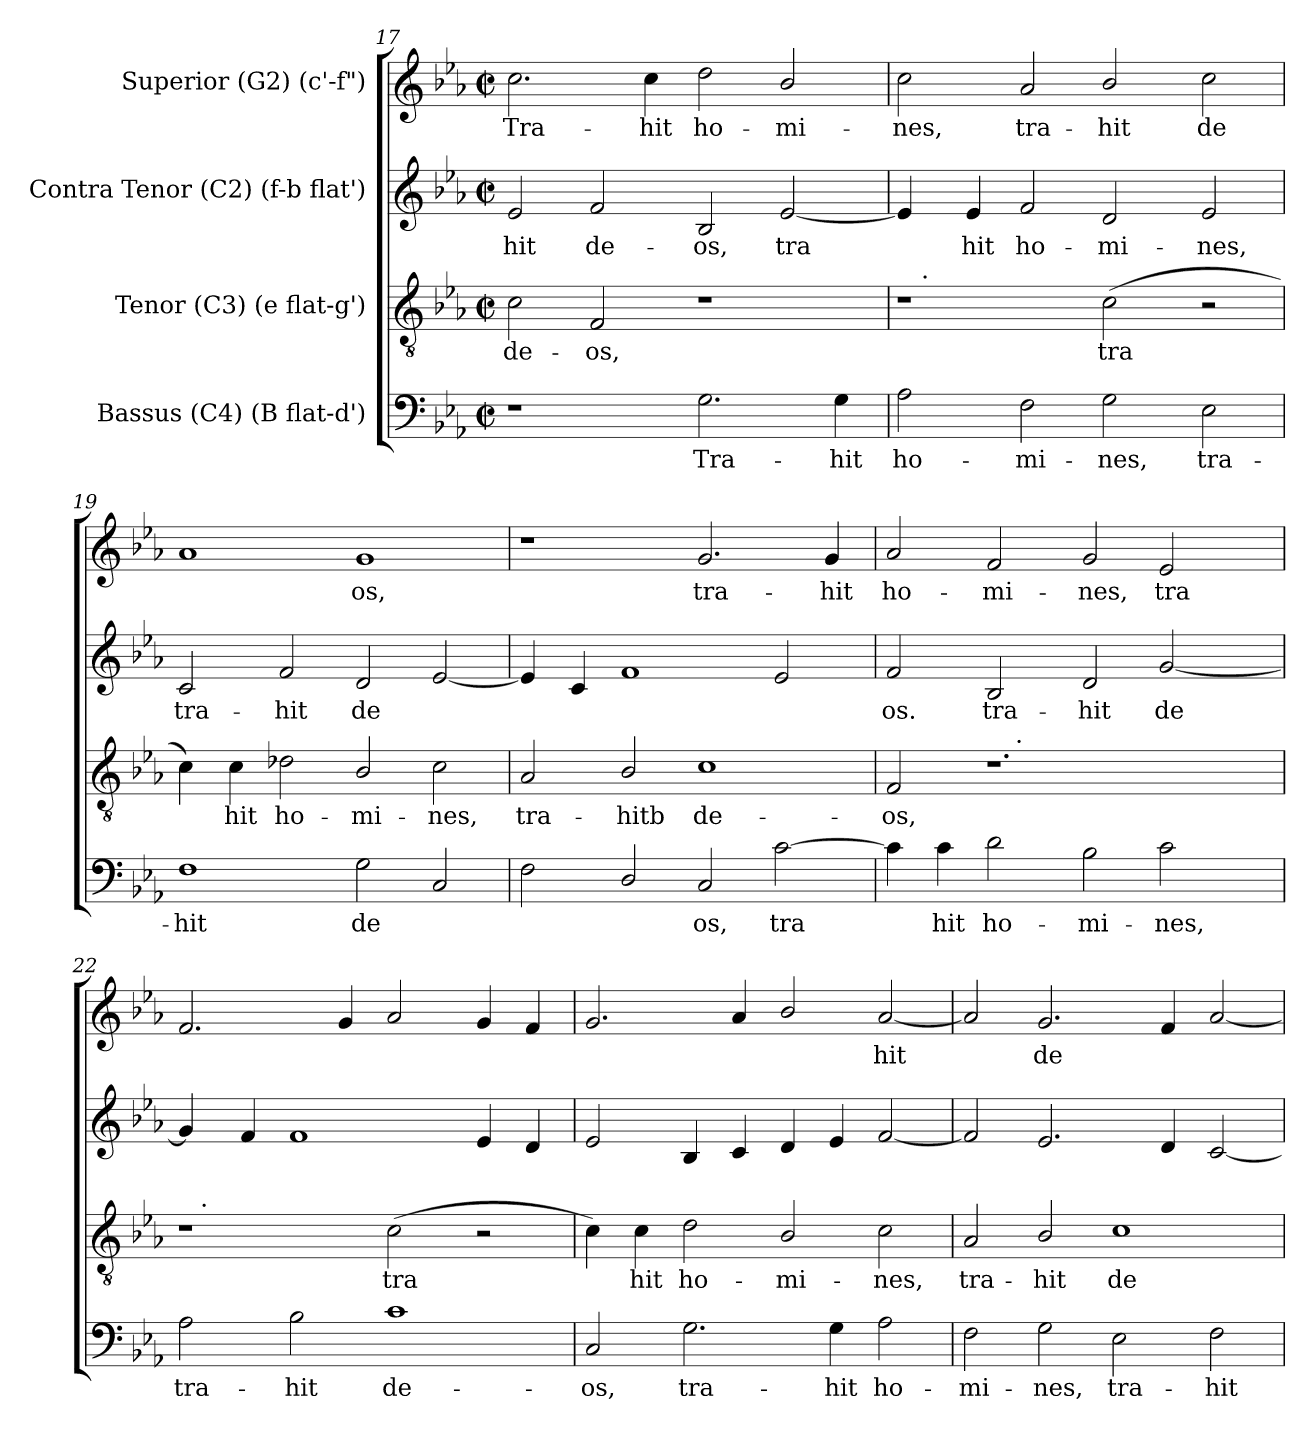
**kern	**text	**kern	**text	**kern	**text	**kern	**text
*part4	*part4	*part3	*part3	*part2	*part2	*part1	*part1
*staff4	*staff4	*staff3	*staff3	*staff2	*staff2	*staff1	*staff1
*I"Bassus (C4)  (B flat-d')	*	*I"Tenor (C3)  (e flat-g')	*	*I"Contra Tenor (C2)  (f-b flat')	*	*I"Superior (G2)  (c'-f")	*
!!LO:LB:g=z
*clefF4	*	*clefGv2	*	*clefG2	*	*clefG2	*
*k[b-e-a-]	*	*k[b-e-a-]	*	*k[b-e-a-]	*	*k[b-e-a-]	*
*E-:	*	*E-:	*	*E-:	*	*E-:	*
*M2/2	*	*M2/2	*	*M2/2	*	*M2/2	*
*met(c|)	*	*met(c|)	*	*met(c|)	*	*met(c|)	*
=17	=17	=17	=17	=17	=17	=17	=17
!	!	!	!LO:LY:b:cj	!	!LO:LY:b:cj	!	!LO:LY:b
1r	.	2c\	de-	2e-/	-hit	2.cc\	Tra-
!	!	!	!LO:LY:b:cj	!	!LO:LY:b:cj	!	!
.	.	2F/	-os,	2f/	de-	.	.
!	!	!	!	!	!	!	!LO:LY:b
.	.	.	.	.	.	4cc\	-hit
!	!LO:LY:b:cj	!	!	!	!LO:LY:b:cj	!	!LO:LY:b
2.G\	Tra-	1r	.	2B-/	-os,	2dd\	ho-
!	!	!	!	!	!LO:LY:b:cj	!	!LO:LY:b
.	.	.	.	[<2e-/	tra-	2b-/	-mi-
!	!LO:LY:b:cj	!	!	!	!	!	!
4G\	-hit	.	.	.	.	.	.
=18	=18	=18	=18	=18	=18	=18	=18
!	!LO:LY:b:cj	!	!	!	!LO:LY:b:cj	!	!LO:LY:b
*	*	*^	*	*	*	*	*
2A-\	ho-	1r	16ryy	.	4e-/]	--	2cc\	-nes,
!	!	!	!LO:TX:a:t=.	!	!	!	!	!
.	.	.	1ryy	.	.	.	.	.
!	!	!	!	!	!	!LO:LY:b:cj	!	!
.	.	.	.	.	4e-/	-hit	.	.
!	!LO:LY:b:cj	!	!	!	!	!LO:LY:b:cj	!	!LO:LY:b
2F\	-mi-	.	.	.	2f/	ho-	2a-/	tra-
!	!LO:LY:b:cj	!	!	!LO:LY:b:cj	!	!LO:LY:b:cj	!	!LO:LY:b
2G\	-nes,	(>2c\	.	tra-	2d/	-mi-	2b-/	-hit
.	.	.	2...ryy	.	.	.	.	.
!	!LO:LY:b:cj	!	!	!	!	!LO:LY:b:cj	!	!LO:LY:b
2E-\	tra-	2r	.	.	2e-/	-nes,	2cc\	de-
=19	=19	=19	=19	=19	=19	=19	=19	=19
!	!LO:LY:b:cj	!	!	!LO:LY:b:cj	!	!LO:LY:b:cj	!	!LO:LY:b
*	*	*v	*v	*	*	*	*	*
1F	-hit	4c\)	--	2c/	tra-	1a-	--
!	!	!	!LO:LY:b:cj	!	!	!	!
.	.	4c\	-hit	.	.	.	.
!	!	!	!LO:LY:b:cj	!	!LO:LY:b:cj	!	!
.	.	2d-X\	ho-	2f/	-hit	.	.
!	!LO:LY:b:cj	!	!LO:LY:b:cj	!	!LO:LY:b:cj	!	!LO:LY:b
2G\	de-	2B-/	-mi-	2d/	de-	1g	-os,
!	!LO:LY:b:cj	!	!LO:LY:b:cj	!	!LO:LY:b:cj	!	!
2C/	--	2c\	-nes,	[<2e-/	--	.	.
=20	=20	=20	=20	=20	=20	=20	=20
!	!LO:LY:b:cj	!	!LO:LY:b:cj	!	!LO:LY:b:cj	!	!
2F\	--	2A-/	tra-	4e-/]	--	1r	.
!	!	!	!	!	!LO:LY:b:cj	!	!
.	.	.	.	4c/	--	.	.
!	!LO:LY:b:cj	!	!LO:LY:b:cj	!	!LO:LY:b:cj	!	!
2D/	--	2B-/	-hitb	1f	--	.	.
!	!LO:LY:b:cj	!	!LO:LY:b:cj	!	!	!	!LO:LY:b
2C/	-os,	1c	de-	.	.	2.g/	tra-
!	!LO:LY:b:cj	!	!	!	!LO:LY:b:cj	!	!
[<2c\	tra-	.	.	2e-/	--	.	.
!	!	!	!	!	!	!	!LO:LY:b
.	.	.	.	.	.	4g/	-hit
!!LO:PB:g=z
=21	=21	=21	=21	=21	=21	=21	=21
!	!LO:LY:b:cj	!	!LO:LY:b:cj	!	!LO:LY:b:cj	!	!LO:LY:b
*	*	*^	*	*	*	*	*
4c\]	--	2F/	2ryy	-os,	2f/	-os.	2a-/	ho-
!	!LO:LY:b:cj	!	!	!	!	!	!	!
4c\	-hit	.	.	.	.	.	.	.
!	!LO:LY:b:cj	!	!	!	!	!LO:LY:b:cj	!	!LO:LY:b
2d\	ho-	1.r	16.ryy	.	2B-/	tra-	2f/	-mi-
!	!	!	!LO:TX:a:t=.	!	!	!	!	!
.	.	.	1ryy	.	.	.	.	.
!	!LO:LY:b:cj	!	!	!	!	!LO:LY:b:cj	!	!LO:LY:b
2B-\	-mi-	.	.	.	2d/	-hit	2g/	-nes,
!	!LO:LY:b:cj	!	!	!	!	!LO:LY:b:cj	!	!LO:LY:b
2c\	-nes,	.	.	.	[<2g/	de-	2e-/	tra-
.	.	.	4ryy	.	.	.	.	.
.	.	.	8ryy	.	.	.	.	.
.	.	.	32ryy	.	.	.	.	.
=22	=22	=22	=22	=22	=22	=22	=22	=22
!	!LO:LY:b:cj	!	!	!	!	!LO:LY:b:cj	!	!LO:LY:b
2A-\	tra-	1r	16ryy	.	4g/]	--	2.f/	--
!	!	!	!LO:TX:a:t=.	!	!	!	!	!
.	.	.	1ryy	.	.	.	.	.
!	!	!	!	!	!	!LO:LY:b:cj	!	!
.	.	.	.	.	4f/	--	.	.
!	!LO:LY:b:cj	!	!	!	!	!LO:LY:b:cj	!	!
2B-\	-hit	.	.	.	1f	--	.	.
!	!	!	!	!	!	!	!	!LO:LY:b
.	.	.	.	.	.	.	4g/	--
!	!LO:LY:b:cj	!	!	!LO:LY:b:cj	!	!	!	!LO:LY:b
1c	de-	(>2c\	.	tra-	.	.	2a-/	--
.	.	.	2...ryy	.	.	.	.	.
!	!	!	!	!	!	!LO:LY:b:cj	!	!LO:LY:b
.	.	2r	.	.	4e-/	--	4g/	--
!	!	!	!	!	!	!LO:LY:b:cj	!	!LO:LY:b
.	.	.	.	.	4d/	--	4f/	--
=23	=23	=23	=23	=23	=23	=23	=23	=23
!	!LO:LY:b:cj	!	!	!LO:LY:b:cj	!	!LO:LY:b:cj	!	!LO:LY:b
*	*	*v	*v	*	*	*	*	*
2C/	-os,	4c\)	--	2e-/	--	2.g/	--
!	!	!	!LO:LY:b:cj	!	!	!	!
.	.	4c\	-hit	.	.	.	.
!	!LO:LY:b:cj	!	!LO:LY:b:cj	!	!LO:LY:b:cj	!	!
2.G\	tra-	2d\	ho-	4B-/	--	.	.
!	!	!	!	!	!LO:LY:b:cj	!	!LO:LY:b
.	.	.	.	4c/	--	4a-/	--
!	!	!	!LO:LY:b:cj	!	!LO:LY:b:cj	!	!LO:LY:b
.	.	2B-/	-mi-	4d/	--	2b-/	--
!	!LO:LY:b:cj	!	!	!	!LO:LY:b:cj	!	!
4G\	-hit	.	.	4e-/	--	.	.
!	!LO:LY:b:cj	!	!LO:LY:b:cj	!	!LO:LY:b:cj	!	!LO:LY:b
2A-\	ho-	2c\	-nes,	[<2f/	--	[<2a-/	-hit
=24	=24	=24	=24	=24	=24	=24	=24
!	!LO:LY:b:cj	!	!LO:LY:b:cj	!	!LO:LY:b:cj	!	!LO:LY:b
2F\	-mi-	2A-/	tra-	2f/]	--	2a-/]	.
!	!LO:LY:b:cj	!	!LO:LY:b:cj	!	!LO:LY:b:cj	!	!LO:LY:b
2G\	-nes,	2B-/	-hit	2.e-/	--	2.g/	de-
!	!LO:LY:b:cj	!	!LO:LY:b:cj	!	!	!	!
2E-\	tra-	1c	de-	.	.	.	.
!	!	!	!	!	!LO:LY:b:cj	!	!LO:LY:b
.	.	.	.	4d/	--	4f/	--
!	!LO:LY:b:cj	!	!	!	!LO:LY:b:cj	!	!LO:LY:b
2F\	-hit	.	.	[>2c/	--	[>2a-/	--
=	=	=	=	=	=	=	=
*-	*-	*-	*-	*-	*-	*-	*-
